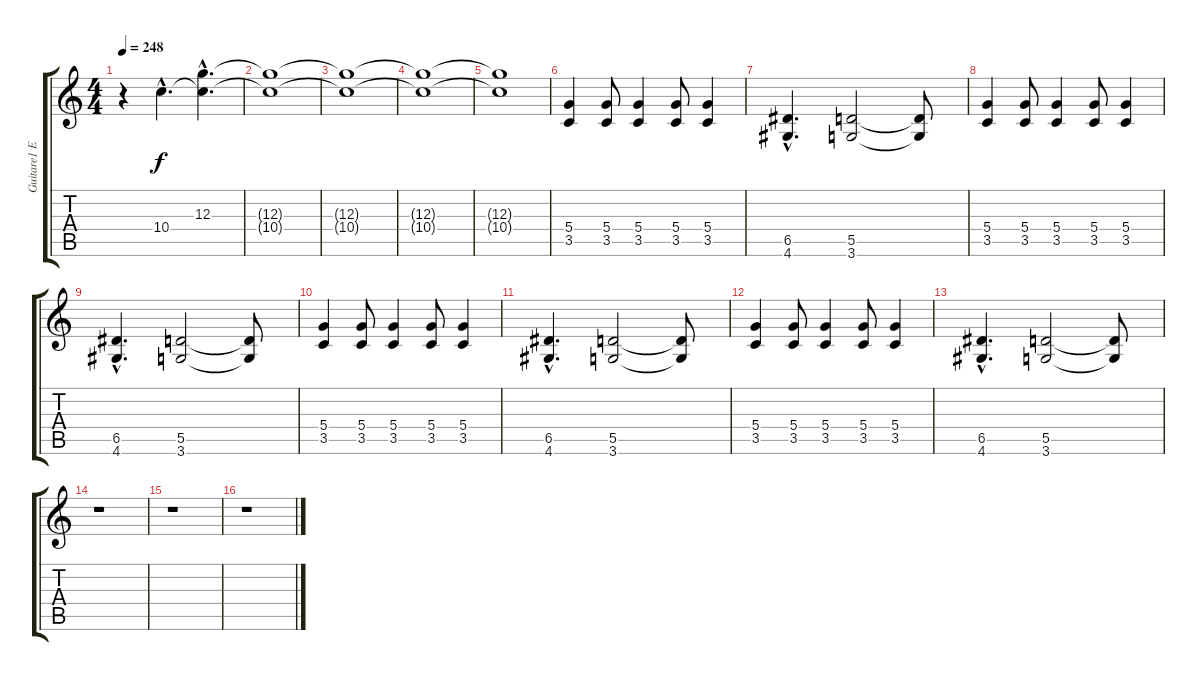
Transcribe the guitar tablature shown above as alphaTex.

\track ("Guitare1 E" "Guitare1 E") {instrument overdrivenguitar}
\staff {score tabs}
\tuning (E4 B3 G3 D3 A2 E2) {hide}
\ts (4 4)
\tempo 248
\clef g2
\ks c
r.4{dy f instrument overdrivenguitar} 10.4{hac}.4{d} (12.3{hac} 10.4{hac t}).4{d} |
(12.3{t} 10.4{t}).1 |
(12.3{t} 10.4{t}).1 |
(12.3{t} 10.4{t}).1 |
(12.3{t} 10.4{t}).1 |
(5.4 3.5).4 (5.4 3.5).8 (5.4 3.5).4 (5.4 3.5).8 (5.4 3.5).4 |
(6.5{hac} 4.6{hac}).4{d} (5.5 3.6).2 (5.5{t} 3.6{t}).8 |
(5.4 3.5).4 (5.4 3.5).8 (5.4 3.5).4 (5.4 3.5).8 (5.4 3.5).4 |
(6.5{hac} 4.6{hac}).4{d} (5.5 3.6).2 (5.5{t} 3.6{t}).8 |
(5.4 3.5).4 (5.4 3.5).8 (5.4 3.5).4 (5.4 3.5).8 (5.4 3.5).4 |
(6.5{hac} 4.6{hac}).4{d} (5.5 3.6).2 (5.5{t} 3.6{t}).8 |
(5.4 3.5).4 (5.4 3.5).8 (5.4 3.5).4 (5.4 3.5).8 (5.4 3.5).4 |
(6.5{hac} 4.6{hac}).4{d} (5.5 3.6).2 (5.5{t} 3.6{t}).8 |
r.1 |
r.1 |
r.1
